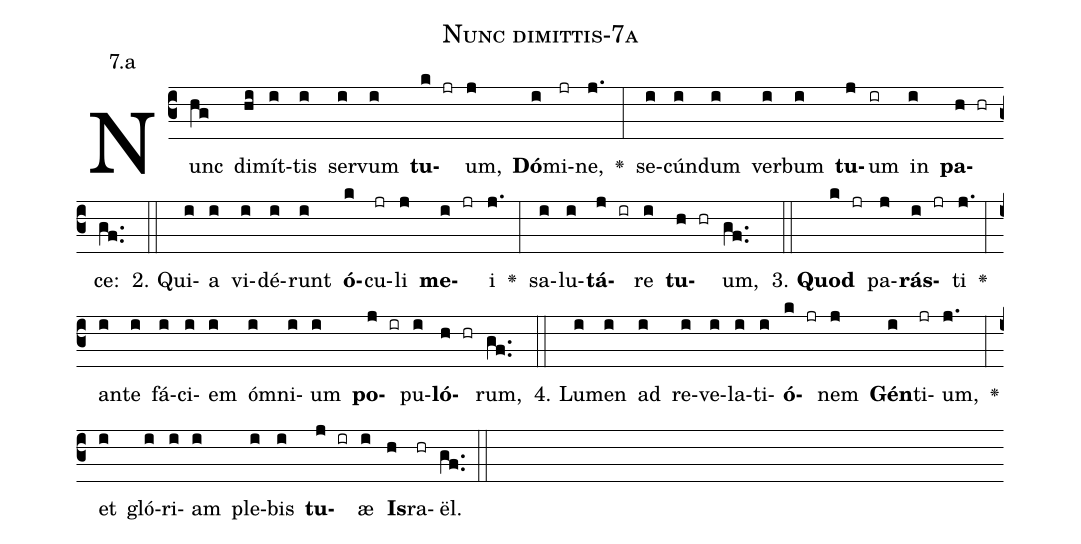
name: Nunc dimittis-7a;
annotation: 7.a;
%%
(c3)Nunc(hg) di(hi)mít(i)tis(i) ser(i)vum(i) <b>tu</b>(k jr)um,(j) <b>Dó</b>(i)mi(jr)ne,(j.) <v>\greheightstar</v>(:) se(i)cún(i)dum(i) ver(i)bum(i) <b>tu</b>(j)um(ir) in(i) <b>pa</b>(h hr)ce:(gf..) (::)
2. Qui(i)a(i) vi(i)dé(i)runt(i) <b>ó</b>(k)cu(jr)li(j) <b>me</b>(i jr)i(j.) <v>\greheightstar</v>(:) sa(i)lu(i)<b>tá</b>(j ir)re(i) <b>tu</b>(h hr)um,(gf..) (::)
3. <b>Quod</b>(k jr) pa(j)<b>rás</b>(i jr)ti(j.) <v>\greheightstar</v>(:) an(i)te(i) fá(i)ci(i)em(i) óm(i)ni(i)um(i) <b>po</b>(j ir)pu(i)<b>ló</b>(h hr)rum,(gf..) (::)
4. Lu(i)men(i) ad(i) re(i)ve(i)la(i)ti(i)<b>ó</b>(k jr)nem(j) <b>Gén</b>(i)ti(jr)um,(j.) <v>\greheightstar</v>(:) et(i) gló(i)ri(i)am(i) ple(i)bis(i) <b>tu</b>(j ir)æ(i) <b>Is</b>(h)ra(hr)ël.(gf..) (::)
